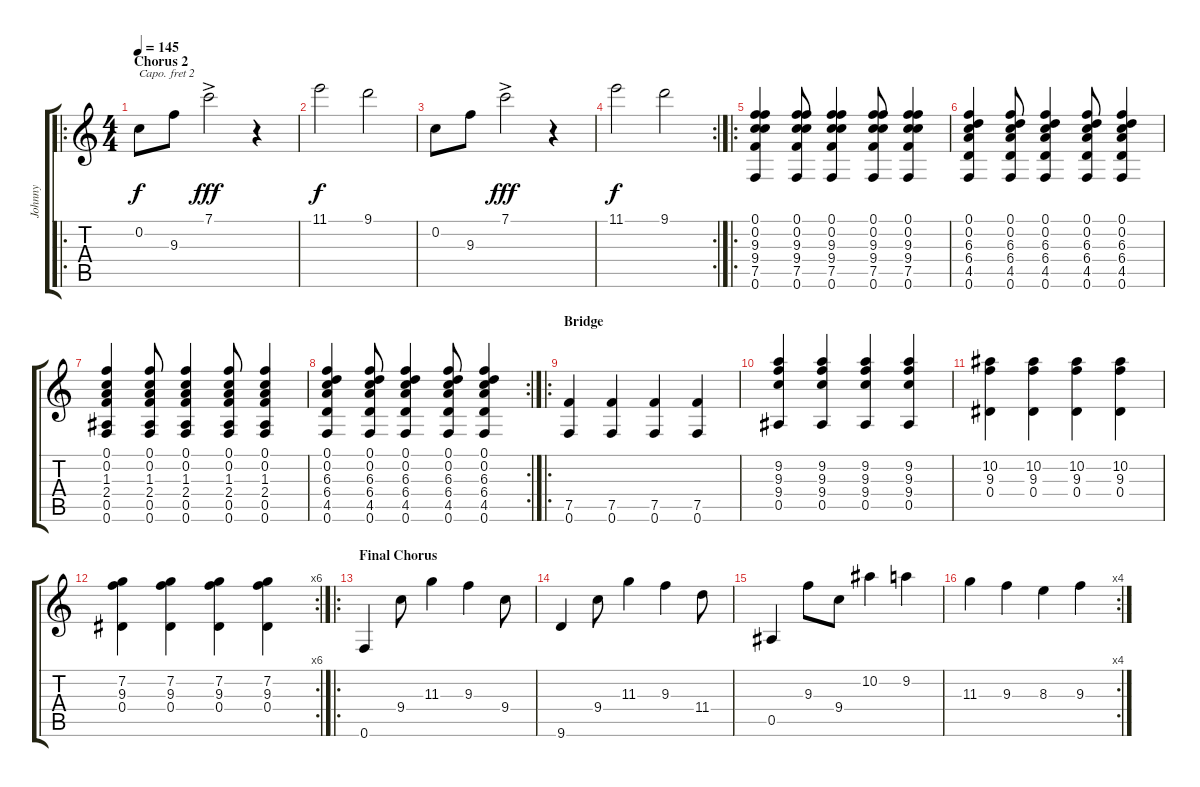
\track ("Johnny" "Johnny") {instrument acousticguitarnylon}
\staff {score tabs}
\capo 2
\tuning (Eb4 Bb3 Gb3 Db3 Ab2 Eb2) {hide}
\ro
\ts (4 4)
\section ("" "Chorus 2")
\tempo 145
\clef g2
\ks c
0.2.8{dy f} 9.3.8 7.1{ac}.2{dy fff} r.4 |
11.1.2{dy f} 9.1.2 |
0.2.8 9.3.8 7.1{ac}.2{dy fff} r.4 |
\rc 2
11.1.2{dy f} 9.1.2 |
\ro
(0.1 0.2 9.3 9.4 7.5 0.6).4 (0.1 0.2 9.3 9.4 7.5 0.6).8 (0.1 0.2 9.3 9.4 7.5 0.6).4 (0.1 0.2 9.3 9.4 7.5 0.6).8 (0.1 0.2 9.3 9.4 7.5 0.6).4 |
(0.1 0.2 6.3 6.4 4.5 0.6).4 (0.1 0.2 6.3 6.4 4.5 0.6).8 (0.1 0.2 6.3 6.4 4.5 0.6).4 (0.1 0.2 6.3 6.4 4.5 0.6).8 (0.1 0.2 6.3 6.4 4.5 0.6).4 |
(0.1 0.2 1.3 2.4 0.5 0.6).4 (0.1 0.2 1.3 2.4 0.5 0.6).8 (0.1 0.2 1.3 2.4 0.5 0.6).4 (0.1 0.2 1.3 2.4 0.5 0.6).8 (0.1 0.2 1.3 2.4 0.5 0.6).4 |
\rc 2
(0.1 0.2 6.3 6.4 4.5 0.6).4 (0.1 0.2 6.3 6.4 4.5 0.6).8 (0.1 0.2 6.3 6.4 4.5 0.6).4 (0.1 0.2 6.3 6.4 4.5 0.6).8 (0.1 0.2 6.3 6.4 4.5 0.6).4 |
\ro
\section ("" "Bridge")
(7.5 0.6).4 (7.5 0.6).4 (7.5 0.6).4 (7.5 0.6).4 |
(9.2 9.3 9.4 0.5).4 (9.2 9.3 9.4 0.5).4 (9.2 9.3 9.4 0.5).4 (9.2 9.3 9.4 0.5).4 |
(10.2 9.3 0.4).4 (10.2 9.3 0.4).4 (10.2 9.3 0.4).4 (10.2 9.3 0.4).4 |
\rc 6
(7.2 9.3 0.4).4 (7.2 9.3 0.4).4 (7.2 9.3 0.4).4 (7.2 9.3 0.4).4 |
\ro
\section ("" "Final Chorus")
0.6.4 9.4.8 11.3.4 9.3.4 9.4.8 |
9.6.4 9.4.8 11.3.4 9.3.4 11.4.8 |
0.5.4 9.3.8 9.4.8 10.2.4 9.2.4 |
\rc 4
11.3.4 9.3.4 8.3.4 9.3.4
